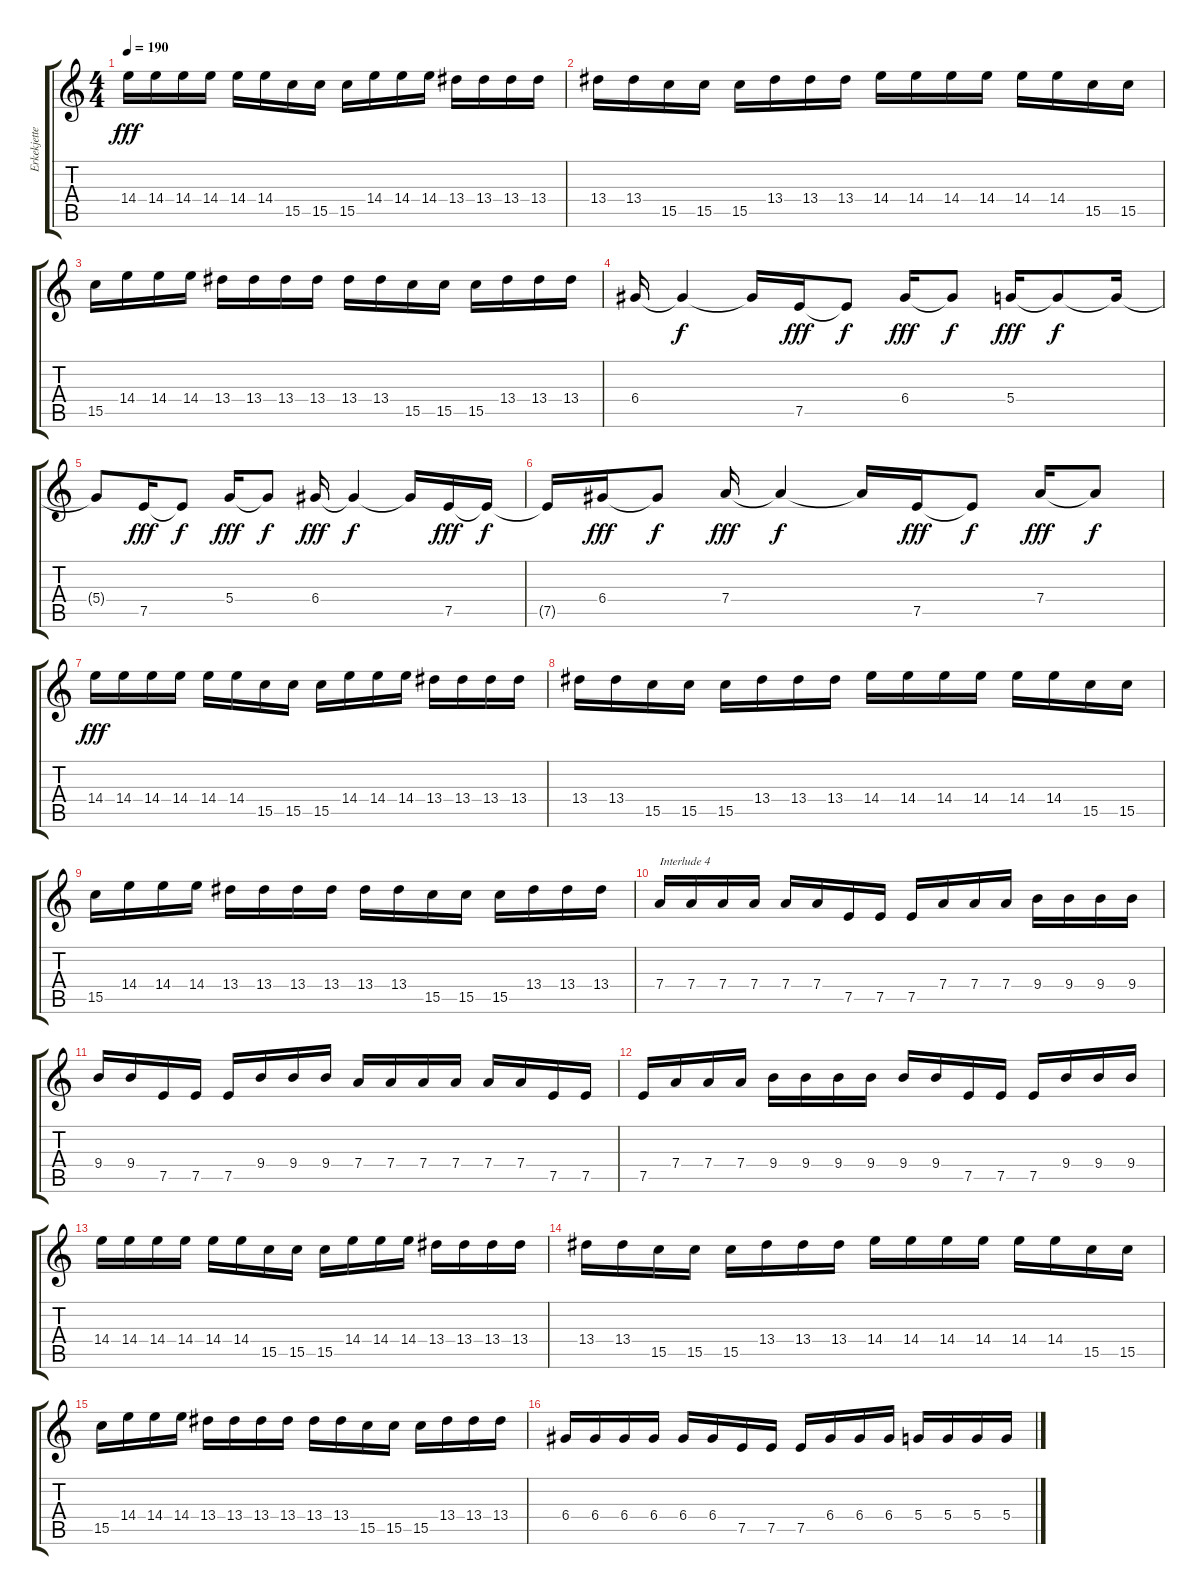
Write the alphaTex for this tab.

\track ("Erkekjetter Silenoz" "Erkekjette") {instrument distortionguitar}
\staff {score tabs}
\tuning (E4 B3 G3 D3 A2 E2) {hide}
\ts (4 4)
\tempo 190
\clef g2
\ks c
14.4.16{dy fff} 14.4.16 14.4.16 14.4.16 14.4.16 14.4.16 15.5.16 15.5.16 15.5.16 14.4.16 14.4.16 14.4.16 13.4.16 13.4.16 13.4.16 13.4.16 |
13.4.16 13.4.16 15.5.16 15.5.16 15.5.16 13.4.16 13.4.16 13.4.16 14.4.16 14.4.16 14.4.16 14.4.16 14.4.16 14.4.16 15.5.16 15.5.16 |
15.5.16 14.4.16 14.4.16 14.4.16 13.4.16 13.4.16 13.4.16 13.4.16 13.4.16 13.4.16 15.5.16 15.5.16 15.5.16 13.4.16 13.4.16 13.4.16 |
6.4.16 6.4{t}.4{dy f} 6.4{t}.16 7.5.16{dy fff} 7.5{t}.8{dy f} 6.4.16{dy fff} 6.4{t}.8{dy f} 5.4.16{dy fff} 5.4{t}.8{dy f} 5.4{t}.16 |
5.4{t}.8 7.5.16{dy fff} 7.5{t}.8{dy f} 5.4.16{dy fff} 5.4{t}.8{dy f} 6.4.16{dy fff} 6.4{t}.4{dy f} 6.4{t}.16 7.5.16{dy fff} 7.5{t}.16{dy f} |
7.5{t}.16 6.4.16{dy fff} 6.4{t}.8{dy f} 7.4.16{dy fff} 7.4{t}.4{dy f} 7.4{t}.16 7.5.16{dy fff} 7.5{t}.8{dy f} 7.4.16{dy fff} 7.4{t}.8{dy f} |
14.4.16{dy fff} 14.4.16 14.4.16 14.4.16 14.4.16 14.4.16 15.5.16 15.5.16 15.5.16 14.4.16 14.4.16 14.4.16 13.4.16 13.4.16 13.4.16 13.4.16 |
13.4.16 13.4.16 15.5.16 15.5.16 15.5.16 13.4.16 13.4.16 13.4.16 14.4.16 14.4.16 14.4.16 14.4.16 14.4.16 14.4.16 15.5.16 15.5.16 |
15.5.16 14.4.16 14.4.16 14.4.16 13.4.16 13.4.16 13.4.16 13.4.16 13.4.16 13.4.16 15.5.16 15.5.16 15.5.16 13.4.16 13.4.16 13.4.16 |
7.4.16{txt "Interlude 4"} 7.4.16 7.4.16 7.4.16 7.4.16 7.4.16 7.5.16 7.5.16 7.5.16 7.4.16 7.4.16 7.4.16 9.4.16 9.4.16 9.4.16 9.4.16 |
9.4.16 9.4.16 7.5.16 7.5.16 7.5.16 9.4.16 9.4.16 9.4.16 7.4.16 7.4.16 7.4.16 7.4.16 7.4.16 7.4.16 7.5.16 7.5.16 |
7.5.16 7.4.16 7.4.16 7.4.16 9.4.16 9.4.16 9.4.16 9.4.16 9.4.16 9.4.16 7.5.16 7.5.16 7.5.16 9.4.16 9.4.16 9.4.16 |
14.4.16 14.4.16 14.4.16 14.4.16 14.4.16 14.4.16 15.5.16 15.5.16 15.5.16 14.4.16 14.4.16 14.4.16 13.4.16 13.4.16 13.4.16 13.4.16 |
13.4.16 13.4.16 15.5.16 15.5.16 15.5.16 13.4.16 13.4.16 13.4.16 14.4.16 14.4.16 14.4.16 14.4.16 14.4.16 14.4.16 15.5.16 15.5.16 |
15.5.16 14.4.16 14.4.16 14.4.16 13.4.16 13.4.16 13.4.16 13.4.16 13.4.16 13.4.16 15.5.16 15.5.16 15.5.16 13.4.16 13.4.16 13.4.16 |
6.4.16 6.4.16 6.4.16 6.4.16 6.4.16 6.4.16 7.5.16 7.5.16 7.5.16 6.4.16 6.4.16 6.4.16 5.4.16 5.4.16 5.4.16 5.4.16
